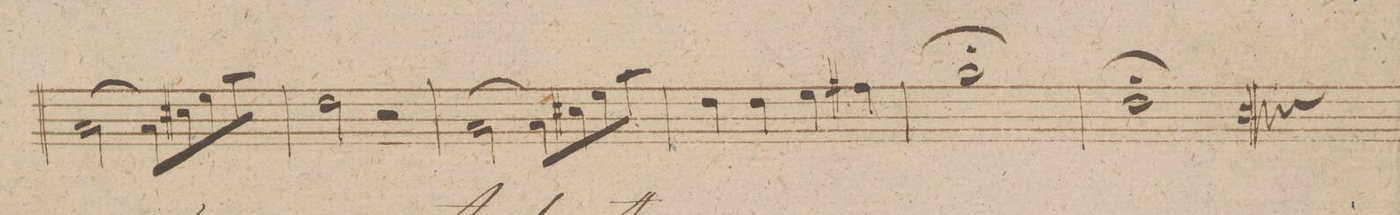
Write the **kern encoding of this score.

**kern	**dynam
*I"Viola.	*
*clefC3	*
*k[f#]	*
*met(c|)	*
*M2/2	*
[2B\	.
8B/L]	.
8d#X\	.
8f#\	.
8b\J	.
=311	=311
2e\	.
2r	.
=312	=312
[2B\	.
8B/L]	.
8d#X\	.
8f#\	.
8b\J	.
=313	=313
4e\	.
4e\	.
4f#\	.
4g#X\	.
=314	=314
1a\;	.
=315	=315
1e\;	.
==	==
*-	*-
